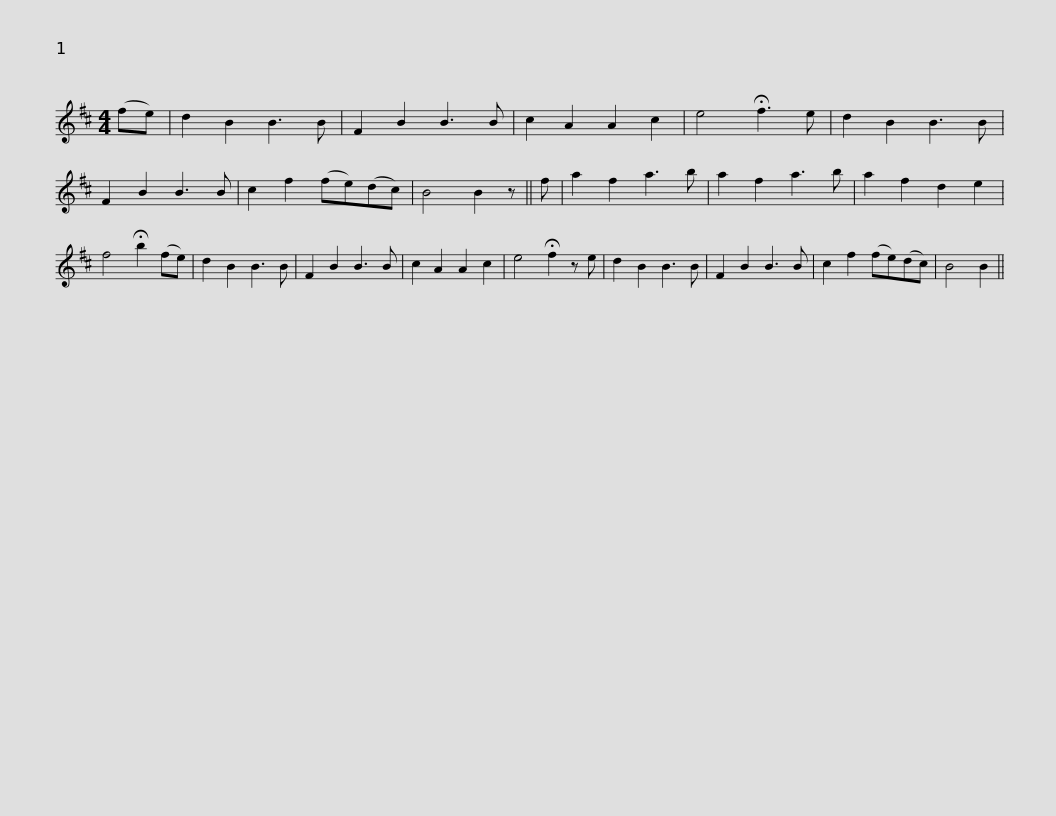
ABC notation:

X:1
L:1/8
M:4/4
I:linebreak $
K:D
V:1 treble
V:1
 (fe) | d2 B2 B3 B | F2 B2 B3 B | c2 A2 A2 c2 | e4 !fermata!f3 e | %5
 d2 B2 B3 B | F2 B2 B3 B | c2 f2 (fe)(dc) | B4 B2 z || f |$ %10
 a2 f2 a3 b | a2 f2 a3 b | a2 f2 d2 e2 | f4 !fermata!b2 (fe) | d2 B2 B3 B | %15
 F2 B2 B3 B | c2 A2 A2 c2 | e4 !fermata!f2 z e | d2 B2 B3 B |$ F2 B2 B3 B | %20
 c2 f2 (fe)(dc) | B4 B2 || %22
